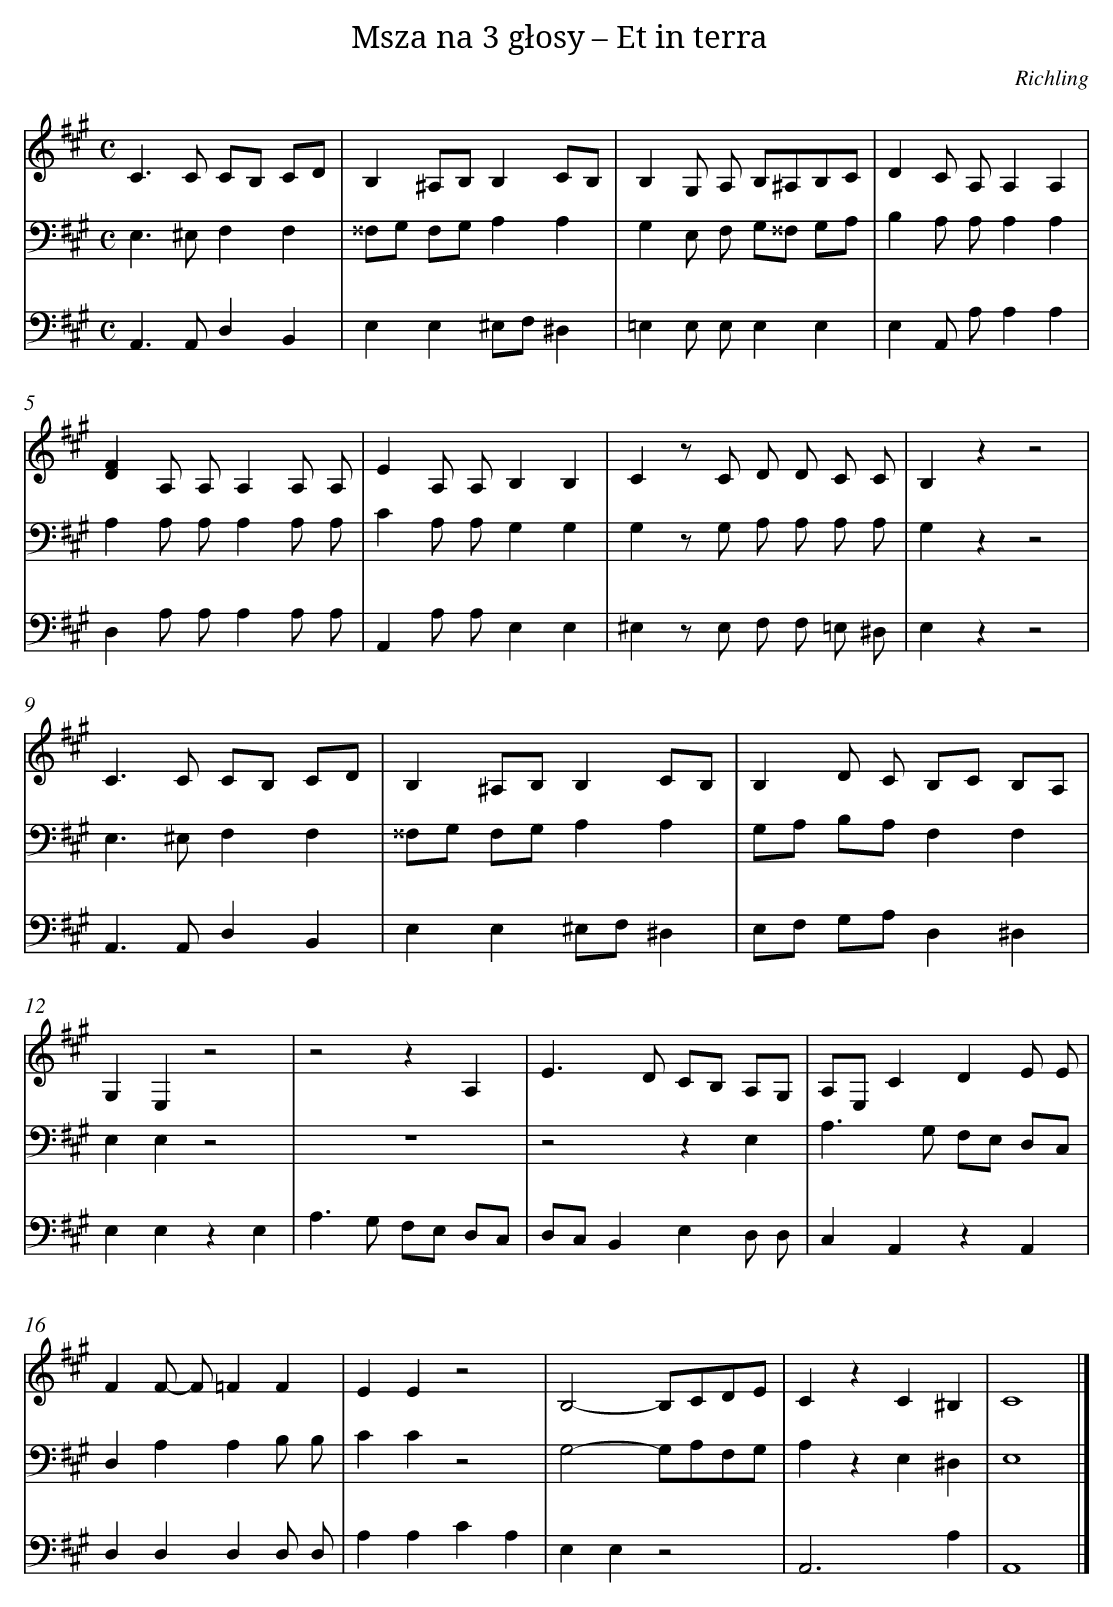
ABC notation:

X:1
T: Msza na 3 głosy – Et in terra
C: Richling
L: 1/8
M: C
V: 1 clef=treble
V: 2 clef=bass
V: 3 clef=bass
K: A
[V:1] C2>C2 CB, CD |
[V:2] E,2>^E,2F,2F,2 |
[V:3] A,,2>A,,2D,2B,,2 |
[V:1] B,2^A,B,B,2CB, |
[V:2] ^^F,G, F,G,A,2A,2 |
[V:3] E,2E,2^E,F,^D,2 |
[V:1] B,2G, A, B,^A,B,C |
[V:2] G,2E, F, G,^^F, G,A, |
[V:3] =E,2E, E,E,2E,2 |
[V:1] D2C A,A,2A,2 |
[V:2] B,2A, A,A,2A,2 |
[V:3] E,2A,, A,A,2A,2 |
[V:1] [F2D2]A, A,A,2A, A, |
[V:2] A,2A, A,A,2A, A, |
[V:3] D,2A, A,A,2A, A, |
[V:1] E2A, A,B,2B,2 |
[V:2] C2A, A,G,2G,2 |
[V:3] A,,2A, A,E,2E,2 |
[V:1] C2z C D D C C |
[V:2] G,2z G, A, A, A, A, |
[V:3] ^E,2z E, F, F, =E, ^D, |
[V:1] B,2z2z4 |
[V:2] G,2z2z4 |
[V:3] E,2z2z4 |
[V:1] C2>C2 CB, CD |
[V:2] E,2>^E,2F,2F,2 |
[V:3] A,,2>A,,2D,2B,,2 |
[V:1] B,2^A,B,B,2CB, |
[V:2] ^^F,G, F,G,A,2A,2 |
[V:3] E,2E,2^E,F,^D,2 |
[V:1] B,2D C B,C B,A, |
[V:2] G,A, B,A,F,2F,2 |
[V:3] E,F, G,A,D,2^D,2 |
[V:1] G,2E,2z4 |
[V:2] E,2E,2z4 |
[V:3] E,2E,2z2E,2 |
[V:1] z4z2A,2 |
[V:2] z8 |
[V:3] A,2>G,2 F,E, D,C, |
[V:1] E2>D2 CB, A,G, |
[V:2] z4z2E,2 |
[V:3] D,C,B,,2E,2D, D, |
[V:1] A,E,C2D2E E |
[V:2] A,2>G,2 F,E, D,C, |
[V:3] C,2A,,2z2A,,2 |
[V:1] F2F- F=F2F2 |
[V:2] D,2A,2A,2B, B, |
[V:3] D,2D,2D,2D, D, |
[V:1] E2E2z4 |
[V:2] C2C2z4 |
[V:3] A,2A,2C2A,2 |
[V:1] B,4-B,CDE |
[V:2] G,4-G,A,F,G, |
[V:3] E,2E,2z4 |
[V:1] C2z2C2^B,2 |
[V:2] A,2z2E,2^D,2 |
[V:3] A,,6A,2 |
[V:1] C8 |]
[V:2] E,8 |]
[V:3] A,,8 |]
